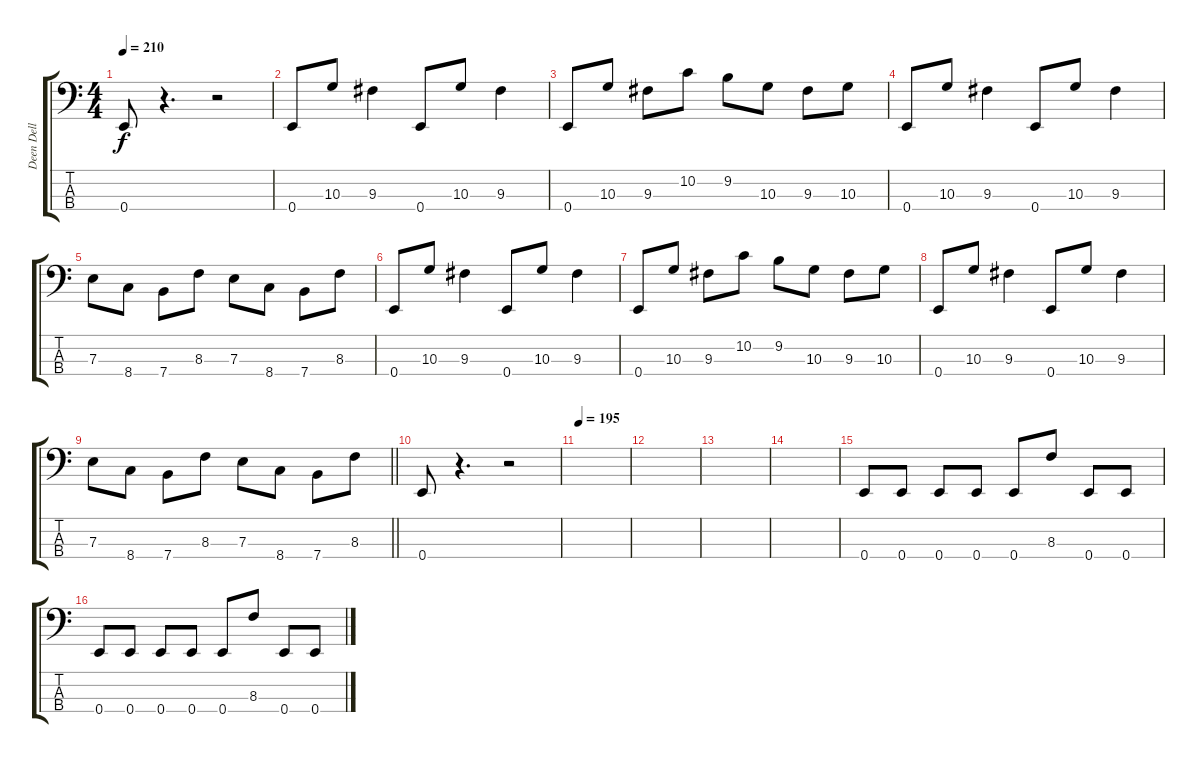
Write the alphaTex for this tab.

\track ("Deen Dell" "Deen Dell") {instrument electricbasspick}
\staff {score tabs}
\tuning (G2 D2 A1 E1) {hide}
\ts (4 4)
\tempo 210
\clef f4
\ks c
0.4.8{dy f} r.4{d} r.2 |
0.4.8 10.3.8 9.3.4 0.4.8 10.3.8 9.3.4 |
0.4.8 10.3.8 9.3.8 10.2.8 9.2.8 10.3.8 9.3.8 10.3.8 |
0.4.8 10.3.8 9.3.4 0.4.8 10.3.8 9.3.4 |
7.3.8 8.4.8 7.4.8 8.3.8 7.3.8 8.4.8 7.4.8 8.3.8 |
0.4.8 10.3.8 9.3.4 0.4.8 10.3.8 9.3.4 |
0.4.8 10.3.8 9.3.8 10.2.8 9.2.8 10.3.8 9.3.8 10.3.8 |
0.4.8 10.3.8 9.3.4 0.4.8 10.3.8 9.3.4 |
\barLineRight lightlight
7.3.8 8.4.8 7.4.8 8.3.8 7.3.8 8.4.8 7.4.8 8.3.8 |
0.4.8 r.4{d} r.2 |
\tempo 195
|
|
|
|
0.4.8 0.4.8 0.4.8 0.4.8 0.4.8 8.3.8 0.4.8 0.4.8 |
0.4.8 0.4.8 0.4.8 0.4.8 0.4.8 8.3.8 0.4.8 0.4.8
